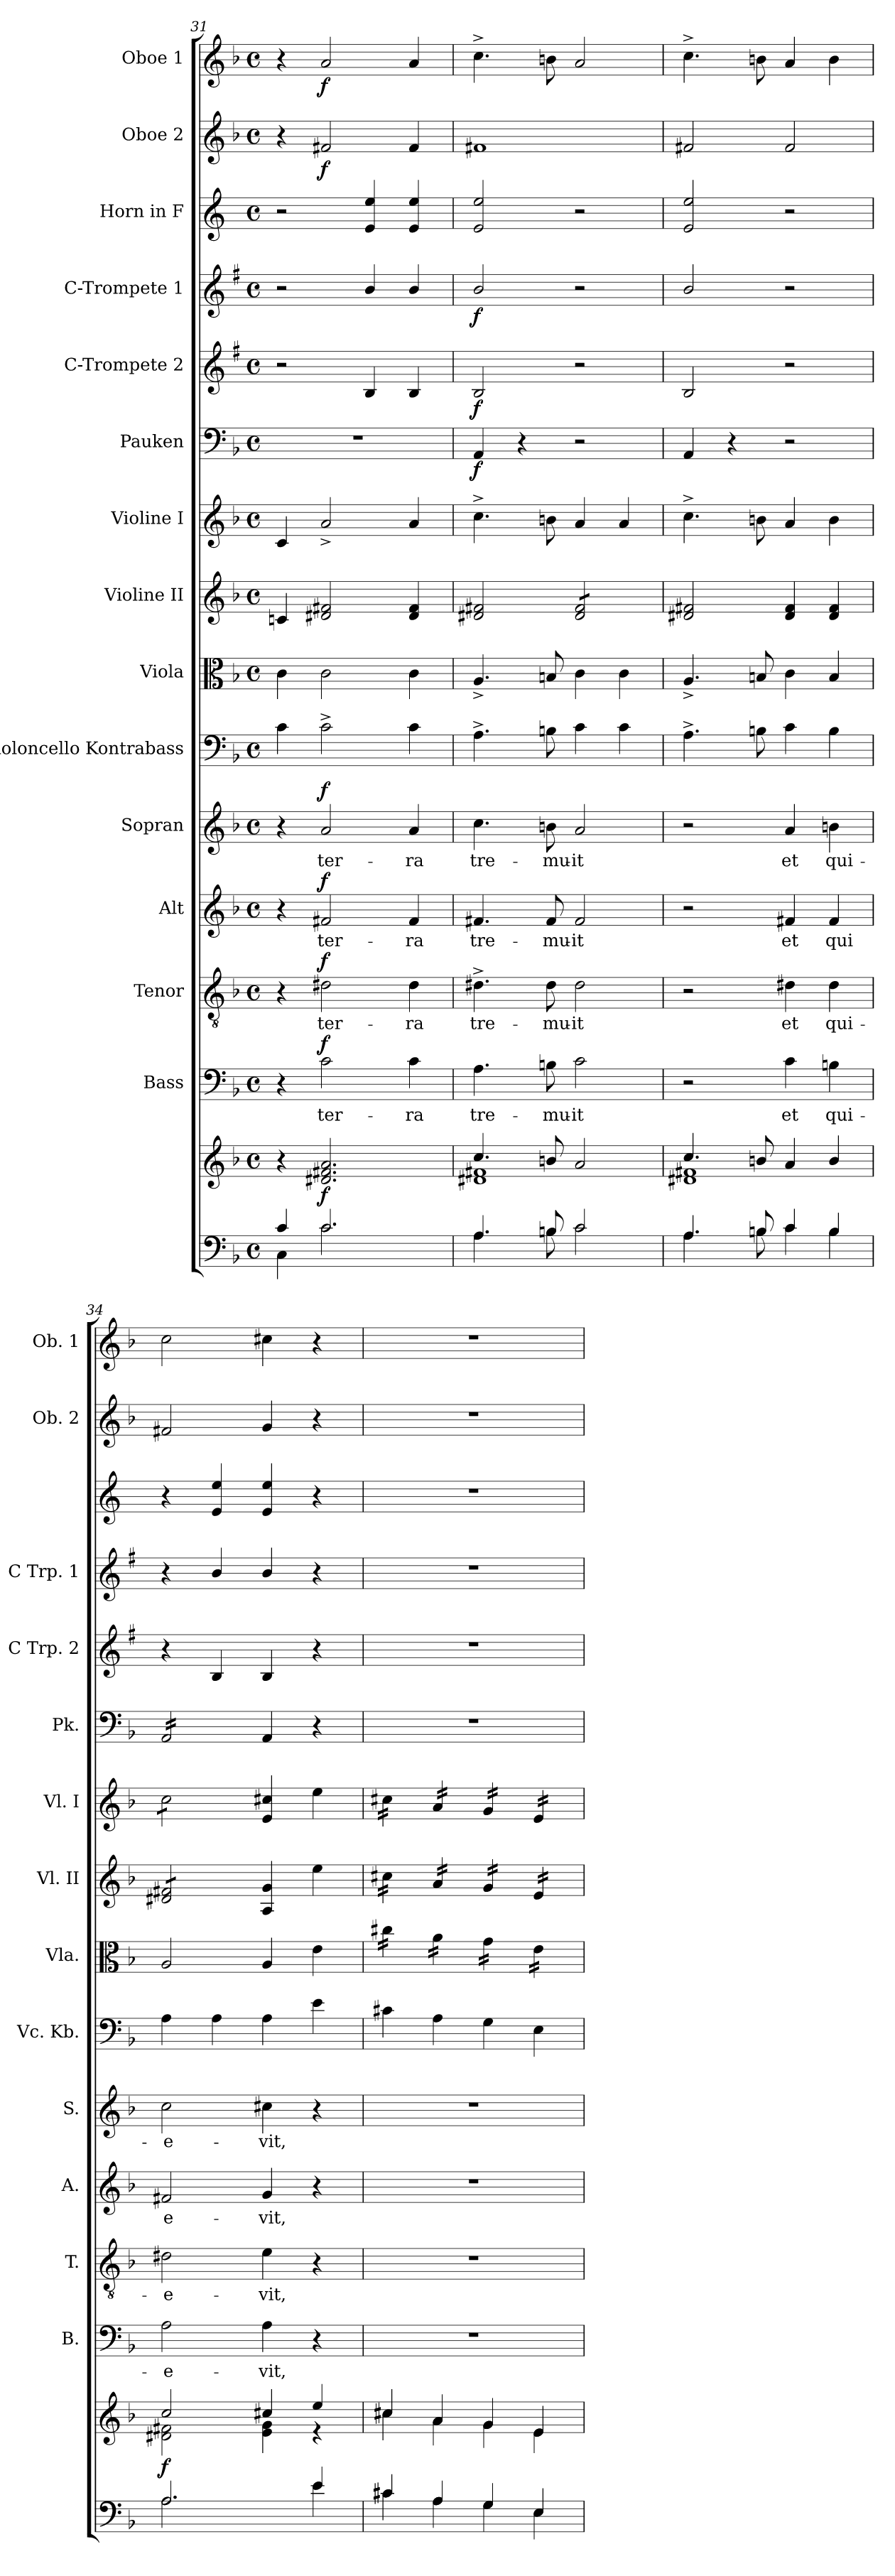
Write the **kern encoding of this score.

**kern	**kern	**dynam	**kern	**text	**dynam	**kern	**text	**dynam	**kern	**text	**dynam	**kern	**text	**dynam	**kern	**kern	**kern	**kern	**kern	**dynam	**kern	**dynam	**kern	**dynam	**kern	**kern	**dynam	**kern	**dynam
*part15	*part15	*part15	*part14	*part14	*part14	*part13	*part13	*part13	*part12	*part12	*part12	*part11	*part11	*part11	*part10	*part9	*part8	*part7	*part6	*part6	*part5	*part5	*part4	*part4	*part3	*part2	*part2	*part1	*part1
*staff16	*staff15	*staff15/16	*staff14	*staff14	*staff14	*staff13	*staff13	*staff13	*staff12	*staff12	*staff12	*staff11	*staff11	*staff11	*staff10	*staff9	*staff8	*staff7	*staff6	*staff6	*staff5	*staff5	*staff4	*staff4	*staff3	*staff2	*staff2	*staff1	*staff1
*	*	*	*I"Bass	*	*	*I"Tenor	*	*	*I"Alt	*	*	*I"Sopran	*	*	*I"Violoncello Kontrabass	*I"Viola	*I"Violine II	*I"Violine I	*I"Pauken	*	*I"C-Trompete 2	*	*I"C-Trompete 1	*	*I"Horn in F	*I"Oboe 2	*	*I"Oboe 1	*
*	*	*	*I'B.	*	*	*I'T.	*	*	*I'A.	*	*	*I'S.	*	*	*I'Vc. Kb.	*I'Vla.	*I'Vl. II	*I'Vl. I	*I'Pk.	*	*I'C Trp. 2	*	*I'C Trp. 1	*	*	*I'Ob. 2	*	*I'Ob. 1	*
*clefF4	*clefG2	*	*clefF4	*	*	*clefGv2	*	*	*clefG2	*	*	*clefG2	*	*	*clefF4	*clefC3	*clefG2	*clefG2	*clefF4	*	*clefG2	*	*clefG2	*	*clefG2	*clefG2	*	*clefG2	*
*	*	*	*	*	*	*	*	*	*	*	*	*	*	*	*ITrd7c12	*	*	*	*	*	*ITrd1c2	*	*ITrd1c2	*	*ITrd4c7	*	*	*	*
*k[b-]	*k[b-]	*	*k[b-]	*	*	*k[b-]	*	*	*k[b-]	*	*	*k[b-]	*	*	*k[b-]	*k[b-]	*k[b-]	*k[b-]	*k[b-]	*	*k[b-]	*	*k[b-]	*	*k[b-]	*k[b-]	*	*k[b-]	*
*F:	*F:	*	*F:	*	*	*F:	*	*	*F:	*	*	*F:	*	*	*F:	*F:	*F:	*F:	*F:	*	*F:	*	*F:	*	*F:	*F:	*	*F:	*
*M4/4	*M4/4	*	*M4/4	*	*	*M4/4	*	*	*M4/4	*	*	*M4/4	*	*	*M4/4	*M4/4	*M4/4	*M4/4	*M4/4	*	*M4/4	*	*M4/4	*	*M4/4	*M4/4	*	*M4/4	*
*met(c)	*met(c)	*	*met(c)	*	*	*met(c)	*	*	*met(c)	*	*	*met(c)	*	*	*met(c)	*met(c)	*met(c)	*met(c)	*met(c)	*	*met(c)	*	*met(c)	*	*met(c)	*met(c)	*	*met(c)	*
=31	=31	=31	=31	=31	=31	=31	=31	=31	=31	=31	=31	=31	=31	=31	=31	=31	=31	=31	=31	=31	=31	=31	=31	=31	=31	=31	=31	=31	=31
*^	*	*	*	*	*	*	*	*	*	*	*	*	*	*	*	*	*	*	*	*	*	*	*	*	*	*	*	*	*
4c/	4C\	4r	.	4r	.	.	4r	.	.	4r	.	.	4r	.	.	4C\	4c\	4cn/	4c/	1r	.	2r	.	2r	.	2r	4r	.	4r	.
!	!	!	!LO:DY:b	!	!LO:LY:b	!LO:DY:a	!	!LO:LY:b	!LO:DY:a	!	!LO:LY:b	!LO:DY:a	!	!LO:LY:b	!LO:DY:a	!	!	!	!	!	!	!	!	!	!	!	!	!LO:DY:b	!	!LO:DY:b
2.c/	2.c\	2.d#X/ 2.f#X/ 2.a/	f	2c\	ter-	f	2d#X\	ter-	f	2f#X/	ter-	f	2a/	ter-	f	2C^>\	2c\	2d#X/ 2f#X/	2a^</	.	.	.	.	.	.	.	2f#X/	f	2a/	f
.	.	.	.	.	.	.	.	.	.	.	.	.	.	.	.	.	.	.	.	.	.	4A/	.	4a/	.	4A/ 4a/	.	.	.	.
!	!	!	!	!	!LO:LY:b	!	!	!LO:LY:b	!	!	!LO:LY:b	!	!	!LO:LY:b	!	!	!	!	!	!	!	!	!	!	!	!	!	!	!	!
.	.	.	.	4c\	-ra	.	4d#\	-ra	.	4f#/	-ra	.	4a/	-ra	.	4C\	4c\	4d#/ 4f#/	4a/	.	.	4A/	.	4a/	.	4A/ 4a/	4f#/	.	4a/	.
=32	=32	=32	=32	=32	=32	=32	=32	=32	=32	=32	=32	=32	=32	=32	=32	=32	=32	=32	=32	=32	=32	=32	=32	=32	=32	=32	=32	=32	=32	=32
*	*	*^	*	*	*	*	*	*	*	*	*	*	*	*	*	*	*	*	*	*	*	*	*	*	*	*	*	*	*	*
!	!	!	!	!	!	!LO:LY:b	!	!	!LO:LY:b	!	!	!LO:LY:b	!	!	!LO:LY:b	!	!	!	!	!	!	!LO:DY:b	!	!LO:DY:b	!	!LO:DY:b	!	!	!	!	!
4.A/	4.A\	4.cc/	1d#X 1f#X	.	4.A\	tre-	.	4.d#X^>\	tre-	.	4.f#X/	tre-	.	4.cc\	tre-	.	4.AA^>\	4.A^</	2d#X/ 2f#X/	4.cc^>\	4AA/	f	2A/	f	2a/	f	2A/ 2a/	1f#X	.	4.cc^>\	.
.	.	.	.	.	.	.	.	.	.	.	.	.	.	.	.	.	.	.	.	.	4r	.	.	.	.	.	.	.	.	.	.
!	!	!	!	!	!	!LO:LY:b	!	!	!LO:LY:b	!	!	!LO:LY:b	!	!	!LO:LY:b	!	!	!	!	!	!	!	!	!	!	!	!	!	!	!	!
8Bn/	8B\	8bn/	.	.	8Bn\	-mu-	.	8d#\	-mu-	.	8f#/	-mu-	.	8bn\	-mu-	.	8BBn\	8Bn/	.	8bn\	.	.	.	.	.	.	.	.	.	8bn\	.
!	!	!	!	!	!	!LO:LY:b	!	!	!LO:LY:b	!	!	!LO:LY:b	!	!	!LO:LY:b	!	!	!	!	!	!	!	!	!	!	!	!	!	!	!	!
*	*	*	*	*	*	*	*	*	*	*	*	*	*	*	*	*	*	*	*tremolo	*	*	*	*	*	*	*	*	*	*	*	*
2c/	2c\	2a/	.	.	2c\	-it	.	2d#\	-it	.	2f#/	-it	.	2a/	-it	.	4C\	4c\	8d#/ 8f#/L	4a/	2r	.	2r	.	2r	.	2r	.	.	2a/	.
.	.	.	.	.	.	.	.	.	.	.	.	.	.	.	.	.	.	.	8d#/ 8f#/	.	.	.	.	.	.	.	.	.	.	.	.
.	.	.	.	.	.	.	.	.	.	.	.	.	.	.	.	.	4C\	4c\	8d#/ 8f#/	4a/	.	.	.	.	.	.	.	.	.	.	.
.	.	.	.	.	.	.	.	.	.	.	.	.	.	.	.	.	.	.	8d#/ 8f#/J	.	.	.	.	.	.	.	.	.	.	.	.
*	*	*	*	*	*	*	*	*	*	*	*	*	*	*	*	*	*	*	*Xtremolo	*	*	*	*	*	*	*	*	*	*	*	*
=33	=33	=33	=33	=33	=33	=33	=33	=33	=33	=33	=33	=33	=33	=33	=33	=33	=33	=33	=33	=33	=33	=33	=33	=33	=33	=33	=33	=33	=33	=33	=33
4.A/	4.A\	4.cc/	1d#X 1f#X	.	2r	.	.	2r	.	.	2r	.	.	2r	.	.	4.AA^>\	4.A^</	2d#X/ 2f#X/	4.cc^>\	4AA/	.	2A/	.	2a/	.	2A/ 2a/	2f#X/	.	4.cc^>\	.
.	.	.	.	.	.	.	.	.	.	.	.	.	.	.	.	.	.	.	.	.	4r	.	.	.	.	.	.	.	.	.	.
8Bn/	8B\	8bn/	.	.	.	.	.	.	.	.	.	.	.	.	.	.	8BBn\	8Bn/	.	8bn\	.	.	.	.	.	.	.	.	.	8bn\	.
!	!	!	!	!	!	!LO:LY:b	!	!	!LO:LY:b	!	!	!LO:LY:b	!	!	!LO:LY:b	!	!	!	!	!	!	!	!	!	!	!	!	!	!	!	!
4c/	4c\	4a/	.	.	4c\	et	.	4d#X\	et	.	4f#X/	et	.	4a/	et	.	4C\	4c\	4d#/ 4f#/	4a/	2r	.	2r	.	2r	.	2r	2f#/	.	4a/	.
!	!	!	!	!	!	!LO:LY:b	!	!	!LO:LY:b	!	!	!LO:LY:b	!	!	!LO:LY:b	!	!	!	!	!	!	!	!	!	!	!	!	!	!	!	!
4B/	4B\	4b/	.	.	4Bn\	qui-	.	4d#\	qui-	.	4f#/	qui	.	4bn\	qui-	.	4BB\	4B/	4d#/ 4f#/	4b\	.	.	.	.	.	.	.	.	.	4b\	.
=34	=34	=34	=34	=34	=34	=34	=34	=34	=34	=34	=34	=34	=34	=34	=34	=34	=34	=34	=34	=34	=34	=34	=34	=34	=34	=34	=34	=34	=34	=34	=34
!	!	!	!	!LO:DY:b	!	!LO:LY:b	!	!	!LO:LY:b	!	!	!LO:LY:b	!	!	!LO:LY:b	!	!	!	!	!	!	!	!	!	!	!	!	!	!	!	!
*	*	*	*	*	*	*	*	*	*	*	*	*	*	*	*	*	*	*	*tremolo	*	*	*	*	*	*	*	*	*	*	*	*
*	*	*	*	*	*	*	*	*	*	*	*	*	*	*	*	*	*	*	*	*tremolo	*	*	*	*	*	*	*	*	*	*	*
*	*	*	*	*	*	*	*	*	*	*	*	*	*	*	*	*	*	*	*	*	*tremolo	*	*	*	*	*	*	*	*	*	*
2.A/	2.A\	2cc/	2d#X\ 2f#X\	f	2A\	-e-	.	2d#X\	-e-	.	2f#X/	e-	.	2cc\	-e-	.	4AA\	2A/	8d#X/ 8f#X/L	8cc\L	16AA/LL	.	4r	.	4r	.	4r	2f#X/	.	2cc\	.
.	.	.	.	.	.	.	.	.	.	.	.	.	.	.	.	.	.	.	.	.	16AA/	.	.	.	.	.	.	.	.	.	.
.	.	.	.	.	.	.	.	.	.	.	.	.	.	.	.	.	.	.	8d#X/ 8f#X/	8cc\	16AA/	.	.	.	.	.	.	.	.	.	.
.	.	.	.	.	.	.	.	.	.	.	.	.	.	.	.	.	.	.	.	.	16AA/	.	.	.	.	.	.	.	.	.	.
.	.	.	.	.	.	.	.	.	.	.	.	.	.	.	.	.	4AA\	.	8d#X/ 8f#X/	8cc\	16AA/	.	4A/	.	4a/	.	4A/ 4a/	.	.	.	.
.	.	.	.	.	.	.	.	.	.	.	.	.	.	.	.	.	.	.	.	.	16AA/	.	.	.	.	.	.	.	.	.	.
.	.	.	.	.	.	.	.	.	.	.	.	.	.	.	.	.	.	.	8d#X/ 8f#X/J	8cc\J	16AA/	.	.	.	.	.	.	.	.	.	.
*	*	*	*	*	*	*	*	*	*	*	*	*	*	*	*	*	*	*	*	*Xtremolo	*	*	*	*	*	*	*	*	*	*	*
*	*	*	*	*	*	*	*	*	*	*	*	*	*	*	*	*	*	*	*Xtremolo	*	*	*	*	*	*	*	*	*	*	*	*
.	.	.	.	.	.	.	.	.	.	.	.	.	.	.	.	.	.	.	.	.	16AA/JJ	.	.	.	.	.	.	.	.	.	.
*	*	*	*	*	*	*	*	*	*	*	*	*	*	*	*	*	*	*	*	*	*Xtremolo	*	*	*	*	*	*	*	*	*	*
!	!	!	!	!	!	!LO:LY:b	!	!	!LO:LY:b	!	!	!LO:LY:b	!	!	!LO:LY:b	!	!	!	!	!	!	!	!	!	!	!	!	!	!	!	!
.	.	4cc#X/	4e\ 4g\	.	4A\	-vit,	.	4e\	-vit,	.	4g/	-vit,	.	4cc#X\	-vit,	.	4AA\	4A/	4A/ 4g/	4e/ 4cc#X/	4AA/	.	4A/	.	4a/	.	4A/ 4a/	4g/	.	4cc#X\	.
4e/	4e\	4ee/	4re	.	4r	.	.	4r	.	.	4r	.	.	4r	.	.	4E\	4e\	4ee\	4ee\	4r	.	4r	.	4r	.	4r	4r	.	4r	.
=35	=35	=35	=35	=35	=35	=35	=35	=35	=35	=35	=35	=35	=35	=35	=35	=35	=35	=35	=35	=35	=35	=35	=35	=35	=35	=35	=35	=35	=35	=35	=35
*	*	*	*	*	*	*	*	*	*	*	*	*	*	*	*	*	*	*tremolo	*	*	*	*	*	*	*	*	*	*	*	*	*
*	*	*	*	*	*	*	*	*	*	*	*	*	*	*	*	*	*	*	*tremolo	*	*	*	*	*	*	*	*	*	*	*	*
*	*	*	*	*	*	*	*	*	*	*	*	*	*	*	*	*	*	*	*	*tremolo	*	*	*	*	*	*	*	*	*	*	*
4c#X/	4c#\	4cc#X/	4cc#\	.	1r	.	.	1r	.	.	1r	.	.	1r	.	.	4C#X\	16cc#X\LL	16cc#X\LL	16cc#X\LL	1r	.	1r	.	1r	.	1r	1r	.	1r	.
.	.	.	.	.	.	.	.	.	.	.	.	.	.	.	.	.	.	16cc#X\	16cc#X\	16cc#X\	.	.	.	.	.	.	.	.	.	.	.
.	.	.	.	.	.	.	.	.	.	.	.	.	.	.	.	.	.	16cc#X\	16cc#X\	16cc#X\	.	.	.	.	.	.	.	.	.	.	.
.	.	.	.	.	.	.	.	.	.	.	.	.	.	.	.	.	.	16cc#X\JJ	16cc#X\JJ	16cc#X\JJ	.	.	.	.	.	.	.	.	.	.	.
4A/	4A\	4a/	4a\	.	.	.	.	.	.	.	.	.	.	.	.	.	4AA\	16a\LL	16a/LL	16a/LL	.	.	.	.	.	.	.	.	.	.	.
.	.	.	.	.	.	.	.	.	.	.	.	.	.	.	.	.	.	16a\	16a/	16a/	.	.	.	.	.	.	.	.	.	.	.
.	.	.	.	.	.	.	.	.	.	.	.	.	.	.	.	.	.	16a\	16a/	16a/	.	.	.	.	.	.	.	.	.	.	.
.	.	.	.	.	.	.	.	.	.	.	.	.	.	.	.	.	.	16a\JJ	16a/JJ	16a/JJ	.	.	.	.	.	.	.	.	.	.	.
4G/	4G\	4g/	4g\	.	.	.	.	.	.	.	.	.	.	.	.	.	4GG\	16g\LL	16g/LL	16g/LL	.	.	.	.	.	.	.	.	.	.	.
.	.	.	.	.	.	.	.	.	.	.	.	.	.	.	.	.	.	16g\	16g/	16g/	.	.	.	.	.	.	.	.	.	.	.
.	.	.	.	.	.	.	.	.	.	.	.	.	.	.	.	.	.	16g\	16g/	16g/	.	.	.	.	.	.	.	.	.	.	.
.	.	.	.	.	.	.	.	.	.	.	.	.	.	.	.	.	.	16g\JJ	16g/JJ	16g/JJ	.	.	.	.	.	.	.	.	.	.	.
4E/	4E\	4e/	4e\	.	.	.	.	.	.	.	.	.	.	.	.	.	4EE\	16e\LL	16e/LL	16e/LL	.	.	.	.	.	.	.	.	.	.	.
.	.	.	.	.	.	.	.	.	.	.	.	.	.	.	.	.	.	16e\	16e/	16e/	.	.	.	.	.	.	.	.	.	.	.
.	.	.	.	.	.	.	.	.	.	.	.	.	.	.	.	.	.	16e\	16e/	16e/	.	.	.	.	.	.	.	.	.	.	.
.	.	.	.	.	.	.	.	.	.	.	.	.	.	.	.	.	.	16e\JJ	16e/JJ	16e/JJ	.	.	.	.	.	.	.	.	.	.	.
*	*	*	*	*	*	*	*	*	*	*	*	*	*	*	*	*	*	*	*	*Xtremolo	*	*	*	*	*	*	*	*	*	*	*
*	*	*	*	*	*	*	*	*	*	*	*	*	*	*	*	*	*	*	*Xtremolo	*	*	*	*	*	*	*	*	*	*	*	*
*	*	*	*	*	*	*	*	*	*	*	*	*	*	*	*	*	*	*Xtremolo	*	*	*	*	*	*	*	*	*	*	*	*	*
*v	*v	*	*	*	*	*	*	*	*	*	*	*	*	*	*	*	*	*	*	*	*	*	*	*	*	*	*	*	*	*	*
*	*v	*v	*	*	*	*	*	*	*	*	*	*	*	*	*	*	*	*	*	*	*	*	*	*	*	*	*	*	*	*
=	=	=	=	=	=	=	=	=	=	=	=	=	=	=	=	=	=	=	=	=	=	=	=	=	=	=	=	=	=
*-	*-	*-	*-	*-	*-	*-	*-	*-	*-	*-	*-	*-	*-	*-	*-	*-	*-	*-	*-	*-	*-	*-	*-	*-	*-	*-	*-	*-	*-
